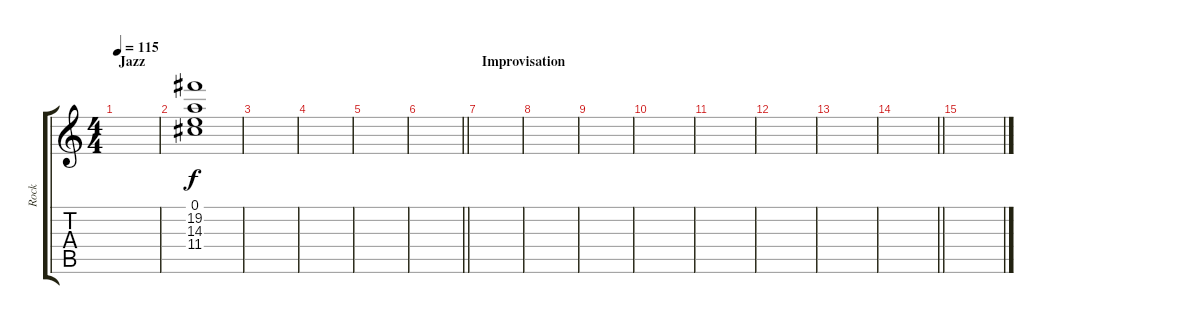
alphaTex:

\track ("Rock" "Rock") {instrument overdrivenguitar}
\staff {score tabs}
\tuning (E4 B3 G3 D3 A2 E2) {hide}
\ts (4 4)
\section ("" "Jazz")
\tempo 115
\clef g2
\ks c
|
(0.1 19.2{t} 14.3{t} 11.4{t}).1 |
|
|
|
\barLineRight lightlight
|
\section ("" "Improvisation")
|
|
|
|
|
|
|
\barLineRight lightlight
|
\section ("" "")
